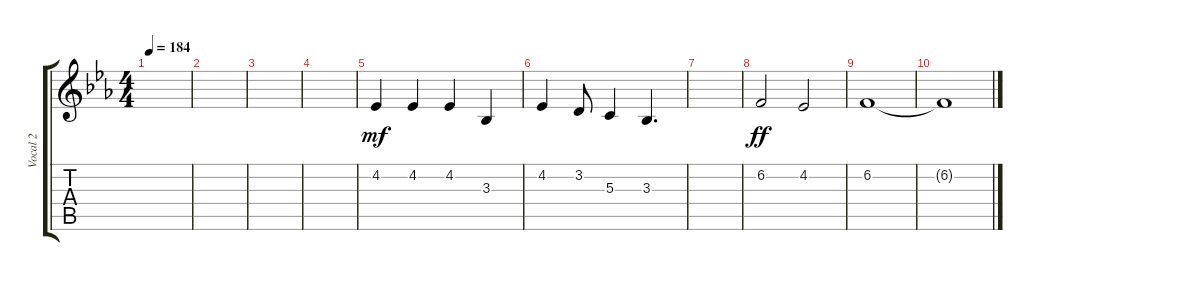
\track ("Vocal 2" "Vocal 2") {instrument altosax}
\staff {score tabs}
\tuning (E4 B3 G3 D3 A2 E2) {hide}
\ts (4 4)
\tempo 184
\clef g2
\ks eb
|
|
|
|
4.2.4{dy mf balance 4} 4.2.4 4.2.4 3.3.4 |
4.2.4 3.2.8 5.3.4 3.3.4{d} |
|
6.2.2{dy ff balance 6} 4.2.2 |
6.2.1 |
6.2{t}.1
